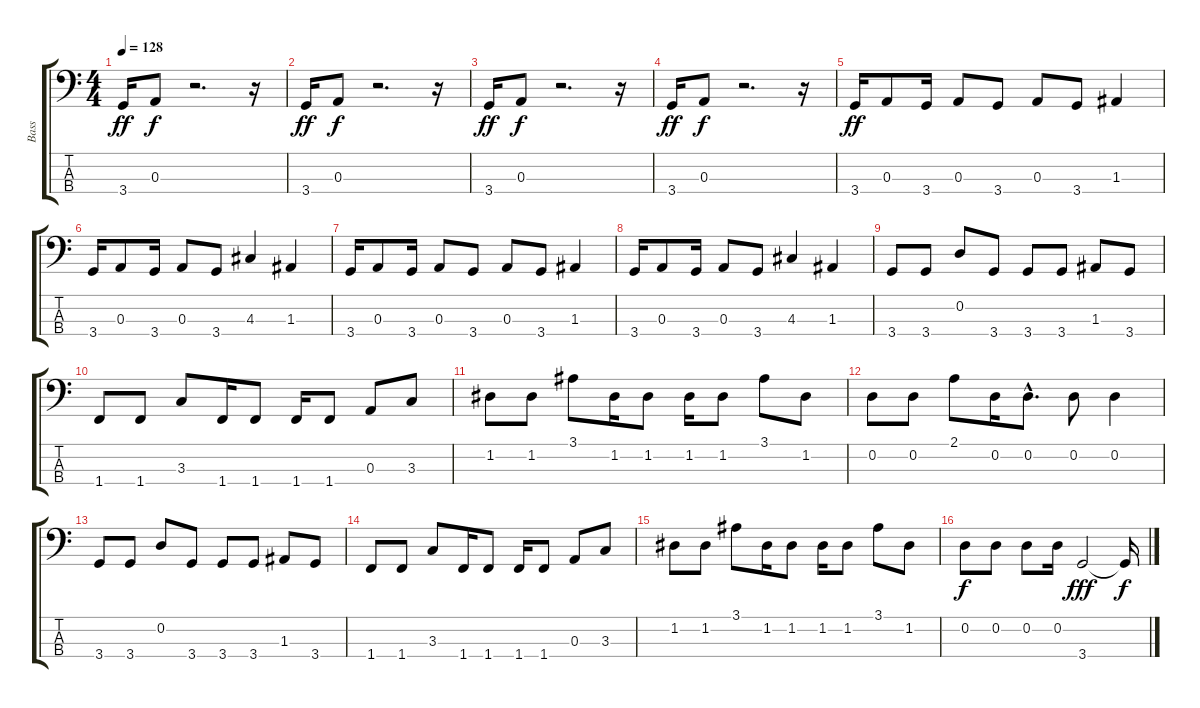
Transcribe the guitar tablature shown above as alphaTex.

\track ("Bass" "Bass") {instrument electricbassfinger}
\staff {score tabs}
\tuning (G2 D2 A1 E1) {hide}
\ts (4 4)
\tempo 128
\clef f4
\ks c
3.4.16{dy ff instrument electricbassfinger} 0.3.8{dy f} r.2{d} r.16 |
3.4.16{dy ff} 0.3.8{dy f} r.2{d} r.16 |
3.4.16{dy ff} 0.3.8{dy f} r.2{d} r.16 |
3.4.16{dy ff} 0.3.8{dy f} r.2{d} r.16 |
3.4.16{dy ff} 0.3.8 3.4.16 0.3.8 3.4.8 0.3.8 3.4.8 1.3.4 |
3.4.16 0.3.8 3.4.16 0.3.8 3.4.8 4.3.4 1.3.4 |
3.4.16 0.3.8 3.4.16 0.3.8 3.4.8 0.3.8 3.4.8 1.3.4 |
3.4.16 0.3.8 3.4.16 0.3.8 3.4.8 4.3.4 1.3.4 |
3.4.8 3.4.8 0.2.8 3.4.8 3.4.8 3.4.8 1.3.8 3.4.8 |
1.4.8 1.4.8 3.3.8 1.4.16 1.4.8 1.4.16 1.4.8 0.3.8 3.3.8 |
1.2.8 1.2.8 3.1.8 1.2.16 1.2.8 1.2.16 1.2.8 3.1.8 1.2.8 |
0.2.8 0.2.8 2.1.8 0.2.16 0.2{hac}.8{d} 0.2.8 0.2.4 |
3.4.8 3.4.8 0.2.8 3.4.8 3.4.8 3.4.8 1.3.8 3.4.8 |
1.4.8 1.4.8 3.3.8 1.4.16 1.4.8 1.4.16 1.4.8 0.3.8 3.3.8 |
1.2.8 1.2.8 3.1.8 1.2.16 1.2.8 1.2.16 1.2.8 3.1.8 1.2.8 |
0.2.8{dy f} 0.2.8 0.2.8 0.2.16 3.4.2{dy fff} 3.4{t}.16{dy f}
